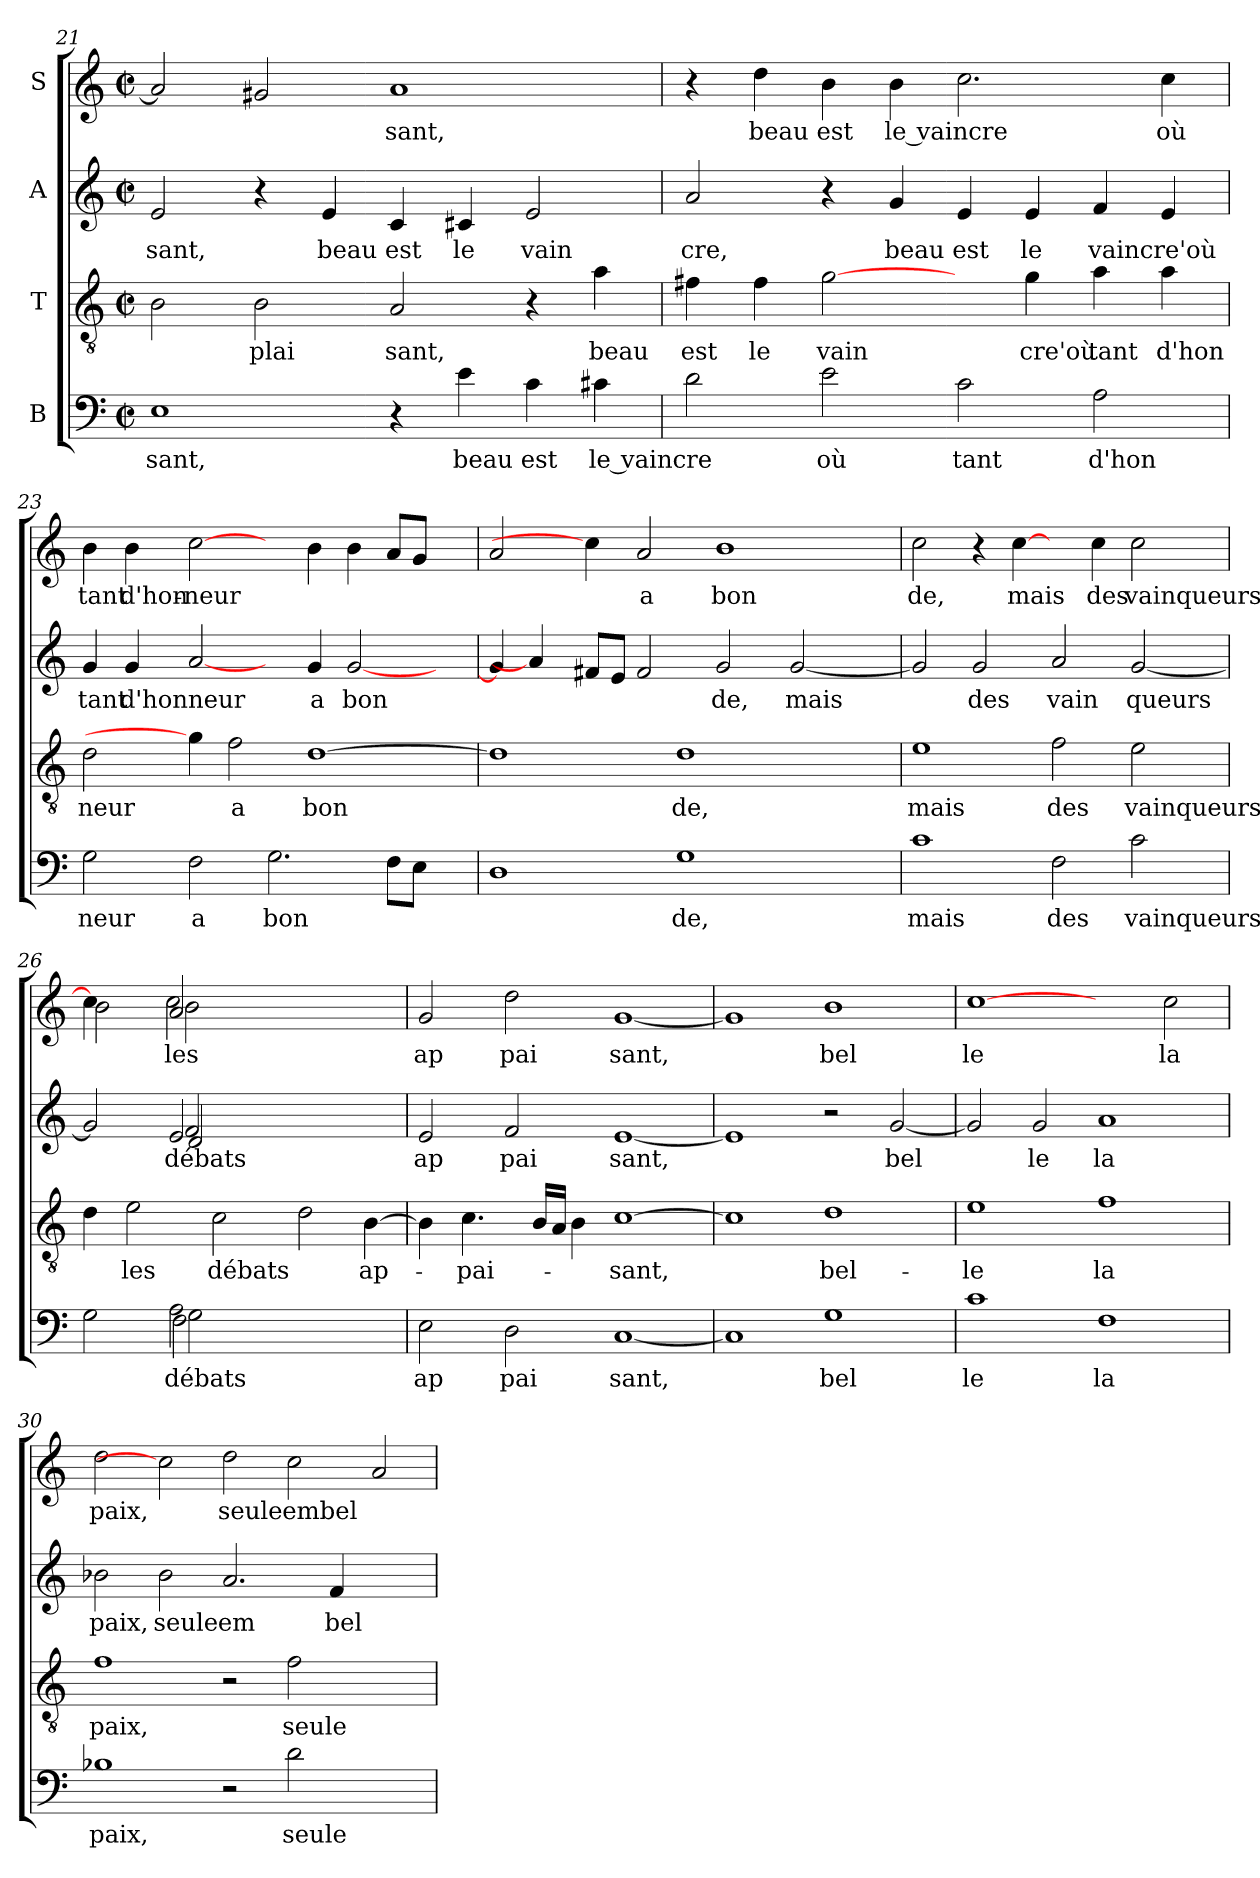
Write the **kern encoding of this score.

**kern	**text	**kern	**text	**kern	**text	**kern	**text
*part4	*part4	*part3	*part3	*part2	*part2	*part1	*part1
*staff4	*staff4	*staff3	*staff3	*staff2	*staff2	*staff1	*staff1
*I"B	*	*I"T	*	*I"A	*	*I"S	*
*clefF4	*	*clefGv2	*	*clefG2	*	*clefG2	*
*M2/2	*	*M2/2	*	*M2/2	*	*M2/2	*
*met(c|)	*	*met(c|)	*	*met(c|)	*	*met(c|)	*
=21	=21	=21	=21	=21	=21	=21	=21
!	!LO:LY:b:cj	!	!	!	!LO:LY:b:cj	!	!
1E	sant,	2B\	.	2e/	sant,	2a/]	.
!	!	!	!LO:LY:b:cj	!	!	!	!
.	.	2B\	plai	4r	.	2g#/	.
!	!	!	!	!	!LO:LY:b:cj	!	!
.	.	.	.	4e/	beau	.	.
!	!	!	!LO:LY:b:cj	!	!LO:LY:b:cj	!	!LO:LY:b:cj
4r	.	2A/	sant,	4c/	est	1a	-sant,
!	!LO:LY:b:cj	!	!	!	!LO:LY:b:cj	!	!
4e\	beau	.	.	4c#X/	le	.	.
!	!LO:LY:b:cj	!	!	!	!LO:LY:b:cj	!	!
4c\	est	4r	.	2e/	vain	.	.
!	!LO:LY:b:cj	!	!LO:LY:b:cj	!	!	!	!
4c#X\	le vaincre	4a\	beau	.	.	.	.
=22	=22	=22	=22	=22	=22	=22	=22
!	!	!	!LO:LY:b:cj	!	!LO:LY:b:cj	!	!
2d\	.	4f#X\	est	2a/	cre,	4r	.
!	!	!	!LO:LY:b:cj	!	!	!	!LO:LY:b:cj
.	.	4f#\	le	.	.	4dd\	beau
!	!LO:LY:b:cj	!	!LO:LY:b:cj	!	!	!	!LO:LY:b:cj
2e\	où	[2g\	vain	4r	.	4b\	est
!	!	!	!	!	!LO:LY:b:cj	!	!LO:LY:b:cj
.	.	.	.	4g/	beau	4b\	le vaincre
!	!LO:LY:b:cj	!	!	!	!LO:LY:b:cj	!	!
2c\	tant	4ryy	.	4e/	est	2.cc\	.
!	!	!	!LO:LY:b:cj	!	!LO:LY:b:cj	!	!
.	.	4g\	cre'où	4e/	le	.	.
!	!LO:LY:b:cj	!	!LO:LY:b:cj	!	!LO:LY:b	!	!
2A\	d'hon	4a\	tant	4f/	vaincre'où	.	.
!	!	!	!LO:LY:b:cj	!	!	!	!LO:LY:b:cj
.	.	4a\	d'hon	4e/	.	4cc\	où
=23	=23	=23	=23	=23	=23	=23	=23
!	!LO:LY:b:cj	!	!LO:LY:b:cj	!	!LO:LY:b:cj	!	!LO:LY:b:cj
2G\	neur	2d\	neur	4g/	tant	4b\	tant
!	!	!	!	!	!LO:LY:b:cj	!	!LO:LY:b:cj
.	.	.	.	4g/	d'honneur	4b\	d'hon-
!	!LO:LY:b:cj	!	!	!	!	!	!LO:LY:b
2F\	a	4g\]	.	[2a/	.	[2cc\	-neur
!	!	!	!LO:LY:b:cj	!	!	!	!
.	.	2f\	a	.	.	.	.
!	!LO:LY:b	!	!	!	!	!	!
2.G\	bon	.	.	4ryy	.	4ryy	.
!	!	!	!LO:LY:b	!	!LO:LY:b:cj	!	!
.	.	[<1d	bon	4g/	a	4b\	.
!	!	!	!	!	!LO:LY:b	!	!
.	.	.	.	[>2g/	bon	4b\	.
8F\L	.	.	.	.	.	8a/L	.
8E\J	.	.	.	.	.	8g/J	.
4ryy	.	.	.	4ryy	.	4ryy	.
!!LO:LB:g=z
=24	=24	=24	=24	=24	=24	=24	=24
*^	*	*^	*	*	*	*	*
1D	4ryy	.	1d]	4ryy	.	4g/]	.	2a/	.
.	16ryy	.	.	16ryy	.	4a/]	.	.	.
.	64ryy	.	.	64ryy	.	.	.	.	.
.	1ryy	.	.	1ryy	.	.	.	.	.
.	.	.	.	.	.	8f#/L	.	4cc\]	.
.	.	.	.	.	.	8e/J	.	.	.
!	!	!	!	!	!	!	!	!	!LO:LY:b:cj
.	.	.	.	.	.	2f#/	.	2a/	a
!	!	!LO:LY:b:cj	!	!	!LO:LY:b:cj	!	!	!	!
1G	.	de,	1d	.	de,	.	.	.	.
!	!	!	!	!	!	!	!LO:LY:b:cj	!	!LO:LY:b:cj
.	.	.	.	.	.	2g/	de,	1b	bon
.	2ryy	.	.	2ryy	.	.	.	.	.
!	!	!	!	!	!	!	!LO:LY:b	!	!
.	.	.	.	.	.	[<2g/	mais	.	.
.	4ryy	.	.	4ryy	.	.	.	.	.
4ryy	.	.	4ryy	.	.	.	.	.	.
.	8ryy	.	.	8ryy	.	.	.	.	.
.	32.ryy	.	.	32.ryy	.	.	.	.	.
=25	=25	=25	=25	=25	=25	=25	=25	=25	=25
!	!	!LO:LY:b:cj	!	!	!LO:LY:b:cj	!	!	!	!LO:LY:b:cj
*v	*v	*	*	*	*	*	*	*	*
*	*	*v	*v	*	*	*	*	*
1c	mais	1e	mais	2g/]	.	2cc\	de,
!	!	!	!	!	!LO:LY:b:cj	!	!
.	.	.	.	2g/	des	4r	.
!	!	!	!	!	!	!	!LO:LY:b:cj
.	.	.	.	.	.	[4cc\	mais
!	!LO:LY:b:cj	!	!LO:LY:b:cj	!	!LO:LY:b:cj	!	!
2F\	des	2f\	des	2a/	vain	4ryy	.
!	!	!	!	!	!	!	!LO:LY:b:cj
.	.	.	.	.	.	4cc\	des
!	!LO:LY:b	!	!LO:LY:b	!	!LO:LY:b	!	!LO:LY:b
2c\	vainqueurs	2e\	vainqueurs	[<2g/	queurs	2cc\	vainqueurs
=26	=26	=26	=26	=26	=26	=26	=26
*^	*	*	*	*^	*	*^	*
*	*^	*	*	*	*	*^	*	*	*^	*
2G\	2ryy	2ryy	.	4d\	.	2g/]	2ryy	2ryy	.	4cc\]	2b\	2ryy	.
!	!	!	!	!	!LO:LY:b:cj	!	!	!	!	!	!	!	!
.	.	.	.	2e\	les	.	.	.	.	4ryy	.	.	.
!	!	!	!LO:LY:b:cj	!	!	!	!	!	!	!	!	!	!
!	!	!	!LO:LY:b	!	!	!	!	!	!LO:LY:b:cj	!	!	!	!
!	!	!	!	!	!	!	!	!	!LO:LY:b	!	!	!	!LO:LY:b
!	!	!	!	!	!	!	!	!	!	!	!	!	!LO:LY:b:cj
2A\	2F\	2G\	débats	.	.	2e/	2f/	2d/	débats	2a/	2cc\	2b\	les
!	!	!	!	!	!LO:LY:b	!	!	!	!	!	!	!	!
.	.	.	.	2c\	débats	.	.	.	.	.	.	.	.
1ryy	1ryy	1ryy	.	.	.	1ryy	1ryy	1ryy	.	1ryy	1ryy	1ryy	.
.	.	.	.	2d\	.	.	.	.	.	.	.	.	.
!	!	!	!	!	!LO:LY:b:cj	!	!	!	!	!	!	!	!
.	.	.	.	[>4B\	ap-	.	.	.	.	.	.	.	.
*	*	*	*	*	*	*v	*v	*v	*	*	*	*	*
*v	*v	*v	*	*	*	*	*	*v	*v	*v	*
=27	=27	=27	=27	=27	=27	=27	=27
!	!LO:LY:b:cj	!	!	!	!LO:LY:b:cj	!	!LO:LY:b:cj
2E\	ap	4B\]	.	2e/	ap	2g/	ap
!	!	!	!LO:LY:b	!	!	!	!
.	.	4.c\	-pai-	.	.	.	.
!	!LO:LY:b:cj	!	!	!	!LO:LY:b:cj	!	!LO:LY:b:cj
2D\	pai	.	.	2f/	pai	2dd\	pai
.	.	16B/L	.	.	.	.	.
.	.	16A/J	.	.	.	.	.
.	.	4B\	.	.	.	.	.
!	!LO:LY:b	!	!LO:LY:b	!	!LO:LY:b	!	!LO:LY:b
[<1C	sant,	[>1c	-sant,	[<1e	sant,	[<1g	sant,
=28	=28	=28	=28	=28	=28	=28	=28
1C]	.	1c]	.	1e]	.	1g]	.
!	!LO:LY:b:cj	!	!LO:LY:b:cj	!	!	!	!LO:LY:b:cj
1G	bel	1d	bel-	2r	.	1b	bel
!	!	!	!	!	!LO:LY:b	!	!
.	.	.	.	[<2g/	bel	.	.
=29	=29	=29	=29	=29	=29	=29	=29
!	!LO:LY:b:cj	!	!LO:LY:b:cj	!	!	!	!LO:LY:b:cj
1c	le	1e	-le	2g/]	.	[1cc	le
!	!	!	!	!	!LO:LY:b:cj	!	!
.	.	.	.	2g/	le	.	.
!	!LO:LY:b:cj	!	!LO:LY:b:cj	!	!LO:LY:b:cj	!	!
1F	la	1f	la	1a	la	2ryy	.
!	!	!	!	!	!	!	!LO:LY:b:cj
.	.	.	.	.	.	2cc\	la
!!LO:LB:g=z
=30	=30	=30	=30	=30	=30	=30	=30
!	!LO:LY:b:cj	!	!LO:LY:b:cj	!	!LO:LY:b:cj	!	!LO:LY:b:cj
1B-X	paix,	1f	paix,	2b-X\	paix,	2dd\	paix,
!	!	!	!	!	!LO:LY:b:cj	!	!
.	.	.	.	2b-\	seule	2cc]	.
!	!	!	!	!	!LO:LY:b:cj	!	!LO:LY:b:cj
2r	.	2r	.	2.a/	em	2dd\	seule
!	!LO:LY:b:cj	!	!LO:LY:b:cj	!	!	!	!LO:LY:b:cj
2d\	seule	2f\	seule	.	.	2cc\	embel
!	!	!	!	!	!LO:LY:b:cj	!	!
.	.	.	.	4f/	bel	.	.
2ryy	.	2ryy	.	2ryy	.	2a/	.
=	=	=	=	=	=	=	=
*-	*-	*-	*-	*-	*-	*-	*-
